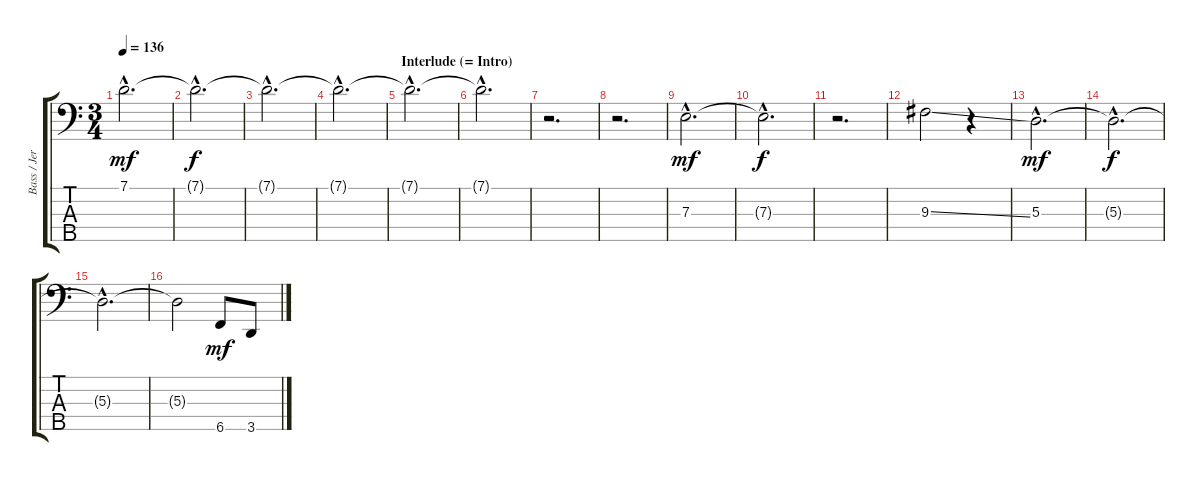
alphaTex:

\track ("Bass / Jeroen Van Veen" "Bass / Jer") {instrument fretlessbass}
\staff {score tabs}
\tuning (G2 D2 A1 E1 B0) {hide}
\ts (3 4)
\tempo 136
\clef f4
\ks c
7.1{hac}.2{d dy mf} |
7.1{hac t}.2{d dy f} |
7.1{hac t}.2{d} |
7.1{hac t}.2{d} |
\section ("" "Interlude (= Intro)")
7.1{hac t}.2{d} |
7.1{hac t}.2{d} |
r.2{d} |
r.2{d} |
7.3{hac}.2{d dy mf} |
7.3{hac t}.2{d dy f} |
r.2{d} |
9.3{ss}.2 r.4 |
5.3{hac}.2{d dy mf} |
5.3{hac t}.2{d dy f} |
5.3{hac t}.2{d} |
5.3{t}.2 6.5.8{dy mf} 3.5.8
